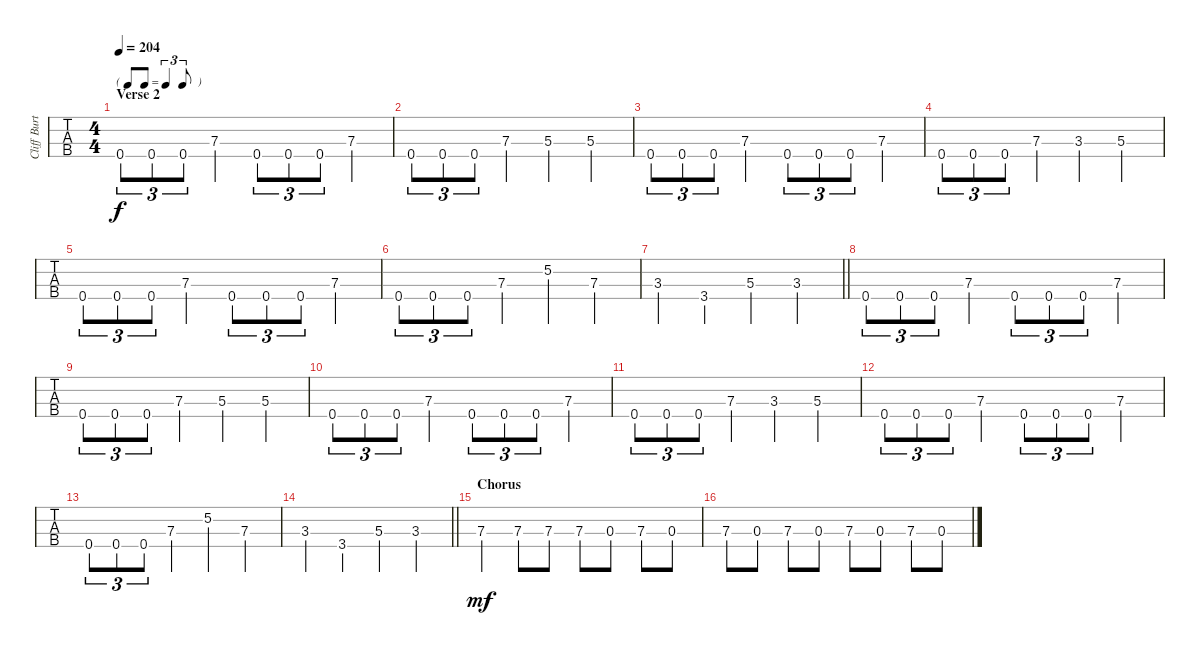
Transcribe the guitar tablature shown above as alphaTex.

\track ("Cliff Burton/Jason Newsted" "Cliff Burt") {instrument electricbassfinger}
\staff {tabs}
\tuning (G2 D2 A1 E1) {hide}
\ts (4 4)
\tf triplet8th
\section ("" "Verse 2")
\tempo 204
\clef f4
\ks c
0.4.8{tu (3 2) dy f} 0.4.8{tu (3 2)} 0.4.8{tu (3 2)} 7.3.4 0.4.8{tu (3 2)} 0.4.8{tu (3 2)} 0.4.8{tu (3 2)} 7.3.4 |
0.4.8{tu (3 2)} 0.4.8{tu (3 2)} 0.4.8{tu (3 2)} 7.3.4 5.3.4 5.3.4 |
0.4.8{tu (3 2)} 0.4.8{tu (3 2)} 0.4.8{tu (3 2)} 7.3.4 0.4.8{tu (3 2)} 0.4.8{tu (3 2)} 0.4.8{tu (3 2)} 7.3.4 |
0.4.8{tu (3 2)} 0.4.8{tu (3 2)} 0.4.8{tu (3 2)} 7.3.4 3.3.4 5.3.4 |
0.4.8{tu (3 2)} 0.4.8{tu (3 2)} 0.4.8{tu (3 2)} 7.3.4 0.4.8{tu (3 2)} 0.4.8{tu (3 2)} 0.4.8{tu (3 2)} 7.3.4 |
0.4.8{tu (3 2)} 0.4.8{tu (3 2)} 0.4.8{tu (3 2)} 7.3.4 5.2.4 7.3.4 |
\barLineRight lightlight
3.3.4 3.4.4 5.3.4 3.3.4 |
0.4.8{tu (3 2)} 0.4.8{tu (3 2)} 0.4.8{tu (3 2)} 7.3.4 0.4.8{tu (3 2)} 0.4.8{tu (3 2)} 0.4.8{tu (3 2)} 7.3.4 |
0.4.8{tu (3 2)} 0.4.8{tu (3 2)} 0.4.8{tu (3 2)} 7.3.4 5.3.4 5.3.4 |
0.4.8{tu (3 2)} 0.4.8{tu (3 2)} 0.4.8{tu (3 2)} 7.3.4 0.4.8{tu (3 2)} 0.4.8{tu (3 2)} 0.4.8{tu (3 2)} 7.3.4 |
0.4.8{tu (3 2)} 0.4.8{tu (3 2)} 0.4.8{tu (3 2)} 7.3.4 3.3.4 5.3.4 |
0.4.8{tu (3 2)} 0.4.8{tu (3 2)} 0.4.8{tu (3 2)} 7.3.4 0.4.8{tu (3 2)} 0.4.8{tu (3 2)} 0.4.8{tu (3 2)} 7.3.4 |
0.4.8{tu (3 2)} 0.4.8{tu (3 2)} 0.4.8{tu (3 2)} 7.3.4 5.2.4 7.3.4 |
\barLineRight lightlight
3.3.4 3.4.4 5.3.4 3.3.4 |
\section ("" "Chorus")
7.3.4{dy mf} 7.3.8 7.3.8 7.3.8 0.3.8 7.3.8 0.3.8 |
7.3.8 0.3.8 7.3.8 0.3.8 7.3.8 0.3.8 7.3.8 0.3.8
